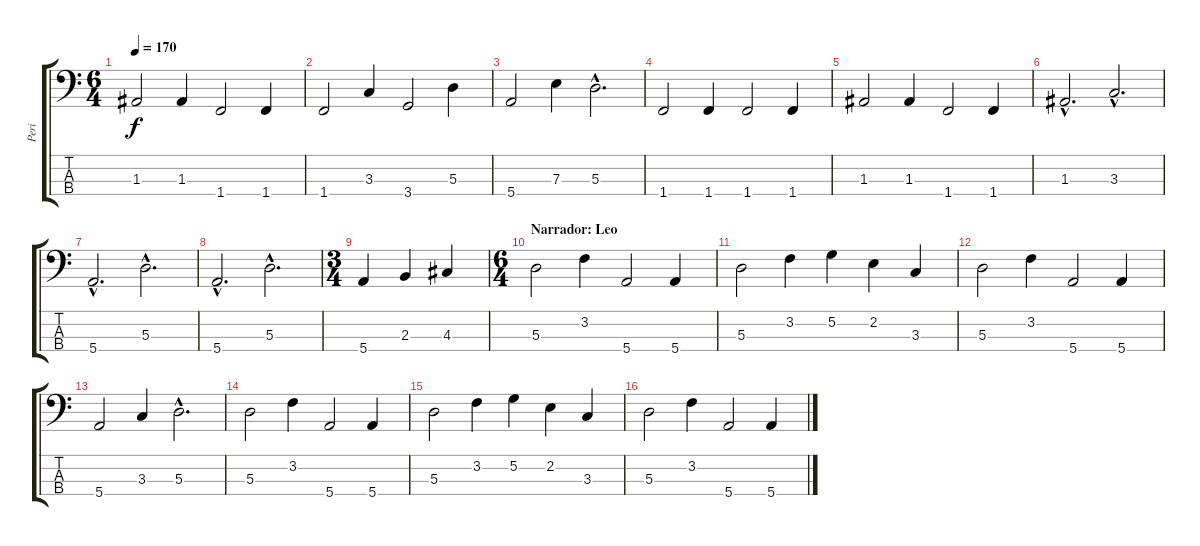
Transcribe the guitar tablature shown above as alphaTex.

\track ("Peri" "Peri") {instrument electricbassfinger}
\staff {score tabs}
\tuning (G2 D2 A1 E1) {hide}
\ts (6 4)
\tempo 170
\clef f4
\ks c
1.3.2{dy f} 1.3.4 1.4.2 1.4.4 |
1.4.2 3.3.4 3.4.2 5.3.4 |
5.4.2 7.3.4 5.3{hac}.2{d} |
1.4.2 1.4.4 1.4.2 1.4.4 |
1.3.2 1.3.4 1.4.2 1.4.4 |
1.3{hac}.2{d} 3.3{hac}.2{d} |
5.4{hac}.2{d} 5.3{hac}.2{d} |
5.4{hac}.2{d} 5.3{hac}.2{d} |
\ts (3 4)
5.4.4 2.3.4 4.3.4 |
\ts (6 4)
\section ("" "Narrador: Leo")
5.3.2 3.2.4 5.4.2 5.4.4 |
5.3.2 3.2.4 5.2.4 2.2.4 3.3.4 |
5.3.2 3.2.4 5.4.2 5.4.4 |
5.4.2 3.3.4 5.3{hac}.2{d} |
5.3.2 3.2.4 5.4.2 5.4.4 |
5.3.2 3.2.4 5.2.4 2.2.4 3.3.4 |
5.3.2 3.2.4 5.4.2 5.4.4
